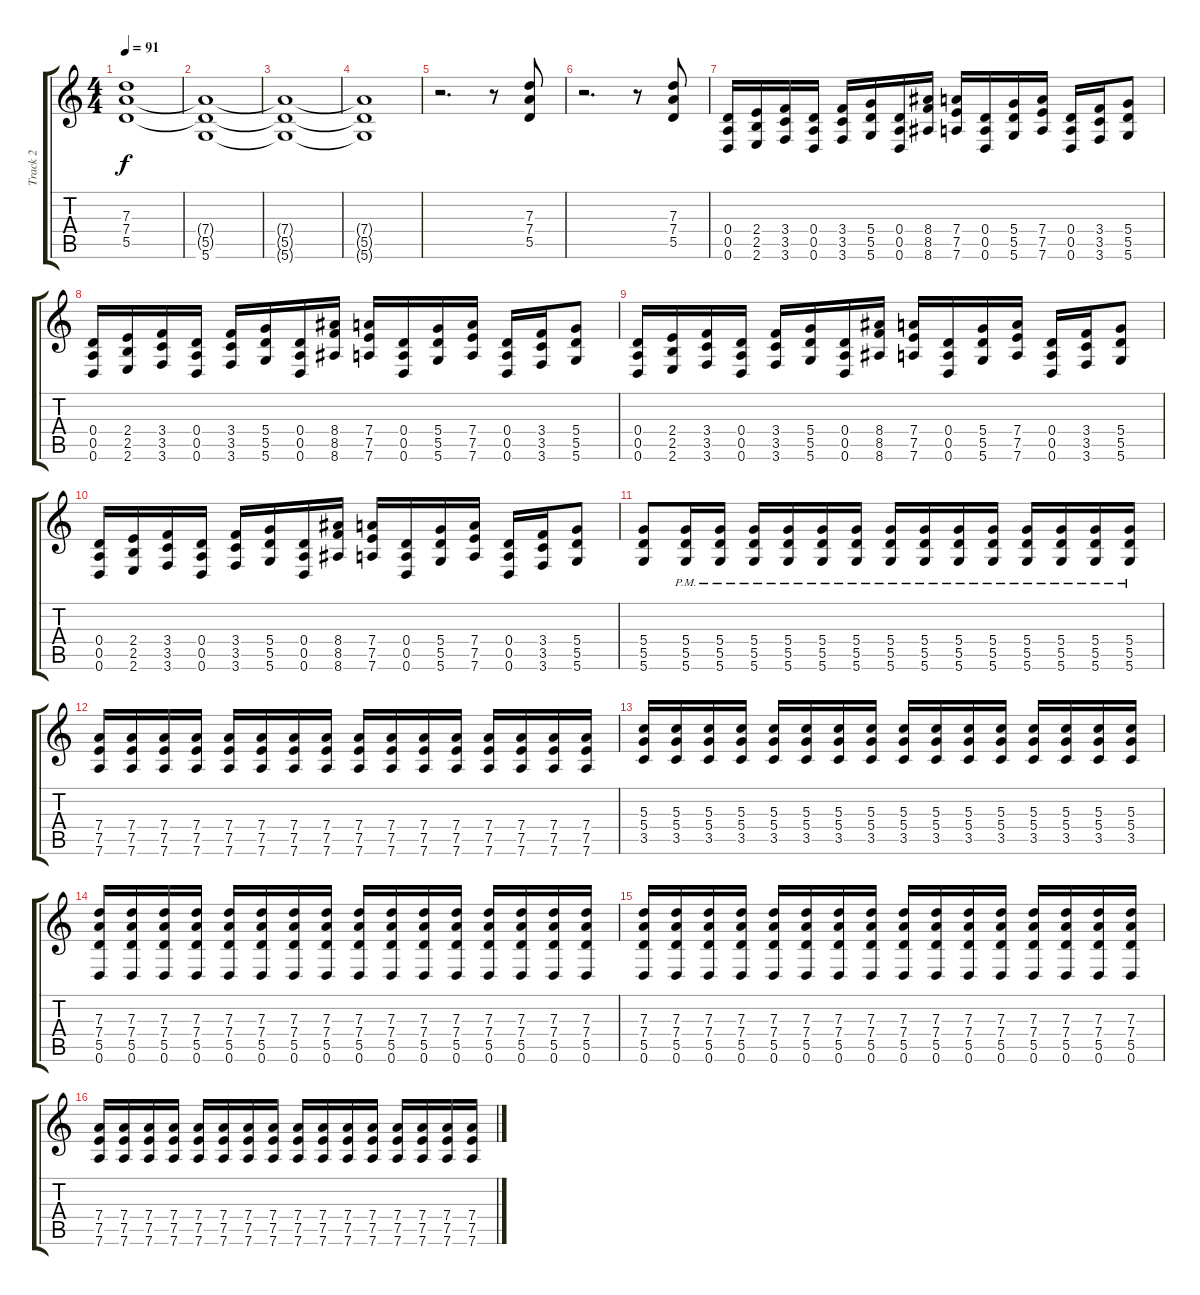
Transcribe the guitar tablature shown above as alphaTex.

\track ("Track 2" "Track 2") {instrument overdrivenguitar}
\staff {score tabs}
\tuning (E4 B3 G3 D3 A2 D2) {hide}
\ts (4 4)
\tempo 91
\clef g2
\ks c
(7.3 7.4 5.5).1{dy f} |
(7.4{t} 5.5{t} 5.6{t}).1 |
(7.4{t} 5.5{t} 5.6{t}).1 |
(7.4{t} 5.5{t} 5.6{t}).1 |
r.2{d} r.8 (7.3 7.4 5.5).8 |
r.2{d} r.8 (7.3 7.4 5.5).8 |
(0.4 0.5 0.6).16 (2.4 2.5 2.6).16 (3.4 3.5 3.6).16 (0.4 0.5 0.6).16 (3.4 3.5 3.6).16 (5.4 5.5 5.6).16 (0.4 0.5 0.6).16 (8.4 8.5 8.6).16 (7.4 7.5 7.6).16 (0.4 0.5 0.6).16 (5.4 5.5 5.6).16 (7.4 7.5 7.6).16 (0.4 0.5 0.6).16 (3.4 3.5 3.6).16 (5.4 5.5 5.6).8 |
(0.4 0.5 0.6).16 (2.4 2.5 2.6).16 (3.4 3.5 3.6).16 (0.4 0.5 0.6).16 (3.4 3.5 3.6).16 (5.4 5.5 5.6).16 (0.4 0.5 0.6).16 (8.4 8.5 8.6).16 (7.4 7.5 7.6).16 (0.4 0.5 0.6).16 (5.4 5.5 5.6).16 (7.4 7.5 7.6).16 (0.4 0.5 0.6).16 (3.4 3.5 3.6).16 (5.4 5.5 5.6).8 |
(0.4 0.5 0.6).16 (2.4 2.5 2.6).16 (3.4 3.5 3.6).16 (0.4 0.5 0.6).16 (3.4 3.5 3.6).16 (5.4 5.5 5.6).16 (0.4 0.5 0.6).16 (8.4 8.5 8.6).16 (7.4 7.5 7.6).16 (0.4 0.5 0.6).16 (5.4 5.5 5.6).16 (7.4 7.5 7.6).16 (0.4 0.5 0.6).16 (3.4 3.5 3.6).16 (5.4 5.5 5.6).8 |
(0.4 0.5 0.6).16 (2.4 2.5 2.6).16 (3.4 3.5 3.6).16 (0.4 0.5 0.6).16 (3.4 3.5 3.6).16 (5.4 5.5 5.6).16 (0.4 0.5 0.6).16 (8.4 8.5 8.6).16 (7.4 7.5 7.6).16 (0.4 0.5 0.6).16 (5.4 5.5 5.6).16 (7.4 7.5 7.6).16 (0.4 0.5 0.6).16 (3.4 3.5 3.6).16 (5.4 5.5 5.6).8 |
(5.4 5.5 5.6).8 (5.4{pm} 5.5{pm} 5.6{pm}).16 (5.4{pm} 5.5{pm} 5.6{pm}).16 (5.4{pm} 5.5{pm} 5.6{pm}).16 (5.4{pm} 5.5{pm} 5.6{pm}).16 (5.4{pm} 5.5{pm} 5.6{pm}).16 (5.4{pm} 5.5{pm} 5.6{pm}).16 (5.4{pm} 5.5{pm} 5.6{pm}).16 (5.4{pm} 5.5{pm} 5.6{pm}).16 (5.4{pm} 5.5{pm} 5.6{pm}).16 (5.4{pm} 5.5{pm} 5.6{pm}).16 (5.4{pm} 5.5{pm} 5.6{pm}).16 (5.4{pm} 5.5{pm} 5.6{pm}).16 (5.4{pm} 5.5{pm} 5.6{pm}).16 (5.4{pm} 5.5{pm} 5.6{pm}).16 |
(7.4 7.5 7.6).16 (7.4 7.5 7.6).16 (7.4 7.5 7.6).16 (7.4 7.5 7.6).16 (7.4 7.5 7.6).16 (7.4 7.5 7.6).16 (7.4 7.5 7.6).16 (7.4 7.5 7.6).16 (7.4 7.5 7.6).16 (7.4 7.5 7.6).16 (7.4 7.5 7.6).16 (7.4 7.5 7.6).16 (7.4 7.5 7.6).16 (7.4 7.5 7.6).16 (7.4 7.5 7.6).16 (7.4 7.5 7.6).16 |
(5.3 5.4 3.5).16 (5.3 5.4 3.5).16 (5.3 5.4 3.5).16 (5.3 5.4 3.5).16 (5.3 5.4 3.5).16 (5.3 5.4 3.5).16 (5.3 5.4 3.5).16 (5.3 5.4 3.5).16 (5.3 5.4 3.5).16 (5.3 5.4 3.5).16 (5.3 5.4 3.5).16 (5.3 5.4 3.5).16 (5.3 5.4 3.5).16 (5.3 5.4 3.5).16 (5.3 5.4 3.5).16 (5.3 5.4 3.5).16 |
(7.3 7.4 5.5 0.6).16 (7.3 7.4 5.5 0.6).16 (7.3 7.4 5.5 0.6).16 (7.3 7.4 5.5 0.6).16 (7.3 7.4 5.5 0.6).16 (7.3 7.4 5.5 0.6).16 (7.3 7.4 5.5 0.6).16 (7.3 7.4 5.5 0.6).16 (7.3 7.4 5.5 0.6).16 (7.3 7.4 5.5 0.6).16 (7.3 7.4 5.5 0.6).16 (7.3 7.4 5.5 0.6).16 (7.3 7.4 5.5 0.6).16 (7.3 7.4 5.5 0.6).16 (7.3 7.4 5.5 0.6).16 (7.3 7.4 5.5 0.6).16 |
(7.3 7.4 5.5 0.6).16 (7.3 7.4 5.5 0.6).16 (7.3 7.4 5.5 0.6).16 (7.3 7.4 5.5 0.6).16 (7.3 7.4 5.5 0.6).16 (7.3 7.4 5.5 0.6).16 (7.3 7.4 5.5 0.6).16 (7.3 7.4 5.5 0.6).16 (7.3 7.4 5.5 0.6).16 (7.3 7.4 5.5 0.6).16 (7.3 7.4 5.5 0.6).16 (7.3 7.4 5.5 0.6).16 (7.3 7.4 5.5 0.6).16 (7.3 7.4 5.5 0.6).16 (7.3 7.4 5.5 0.6).16 (7.3 7.4 5.5 0.6).16 |
(7.4 7.5 7.6).16 (7.4 7.5 7.6).16 (7.4 7.5 7.6).16 (7.4 7.5 7.6).16 (7.4 7.5 7.6).16 (7.4 7.5 7.6).16 (7.4 7.5 7.6).16 (7.4 7.5 7.6).16 (7.4 7.5 7.6).16 (7.4 7.5 7.6).16 (7.4 7.5 7.6).16 (7.4 7.5 7.6).16 (7.4 7.5 7.6).16 (7.4 7.5 7.6).16 (7.4 7.5 7.6).16 (7.4 7.5 7.6).16
